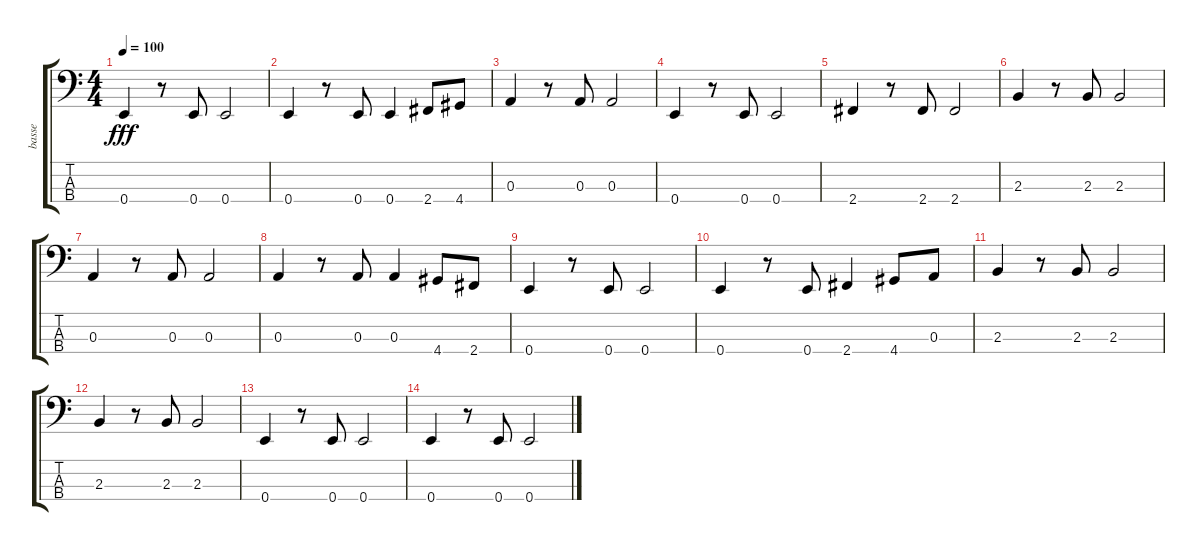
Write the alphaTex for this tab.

\track ("basse" "basse") {instrument electricbasspick}
\staff {score tabs}
\tuning (G2 D2 A1 E1) {hide}
\ts (4 4)
\tempo 100
\clef f4
\ks c
0.4.4{dy fff} r.8 0.4.8 0.4.2 |
0.4.4 r.8 0.4.8 0.4.4 2.4.8 4.4.8 |
0.3.4 r.8 0.3.8 0.3.2 |
0.4.4 r.8 0.4.8 0.4.2 |
2.4.4 r.8 2.4.8 2.4.2 |
2.3.4 r.8 2.3.8 2.3.2 |
0.3.4 r.8 0.3.8 0.3.2 |
0.3.4 r.8 0.3.8 0.3.4 4.4.8 2.4.8 |
0.4.4 r.8 0.4.8 0.4.2 |
0.4.4 r.8 0.4.8 2.4.4 4.4.8 0.3.8 |
2.3.4 r.8 2.3.8 2.3.2 |
2.3.4 r.8 2.3.8 2.3.2 |
0.4.4{volume 11} r.8 0.4.8{volume 9} 0.4.2{volume 6} |
0.4.4{volume 4} r.8{volume 2} 0.4.8{volume 2} 0.4.2{volume 0}
